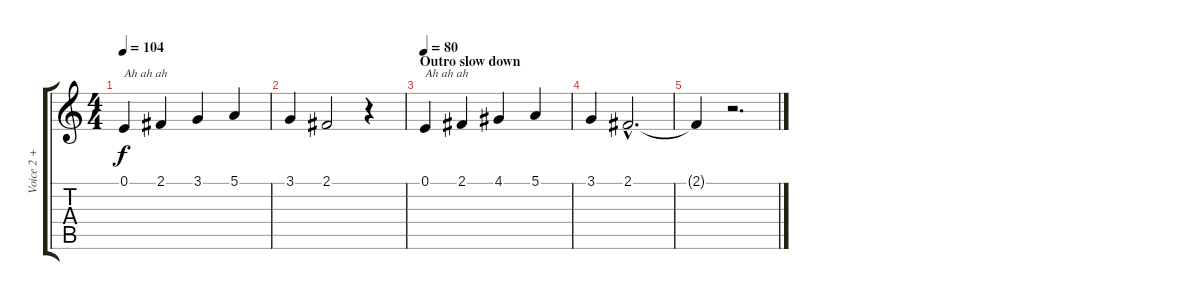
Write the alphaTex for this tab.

\track ("Voice 2 + 3 sometimes (choruses)" "Voice 2 + ") {instrument oboe}
\staff {score tabs}
\tuning (E4 B3 G3 D3 A2 E2) {hide}
\ts (4 4)
\tempo 104
\clef g2
\ks c
0.1.4{txt "Ah ah ah" dy f} 2.1.4 3.1.4 5.1.4 |
3.1.4 2.1.2 r.4 |
\section ("" "Outro slow down")
\tempo 80
0.1.4{txt "Ah ah ah"} 2.1.4 4.1.4 5.1.4 |
3.1.4 2.1{hac}.2{d} |
2.1{t}.4 r.2{d}
